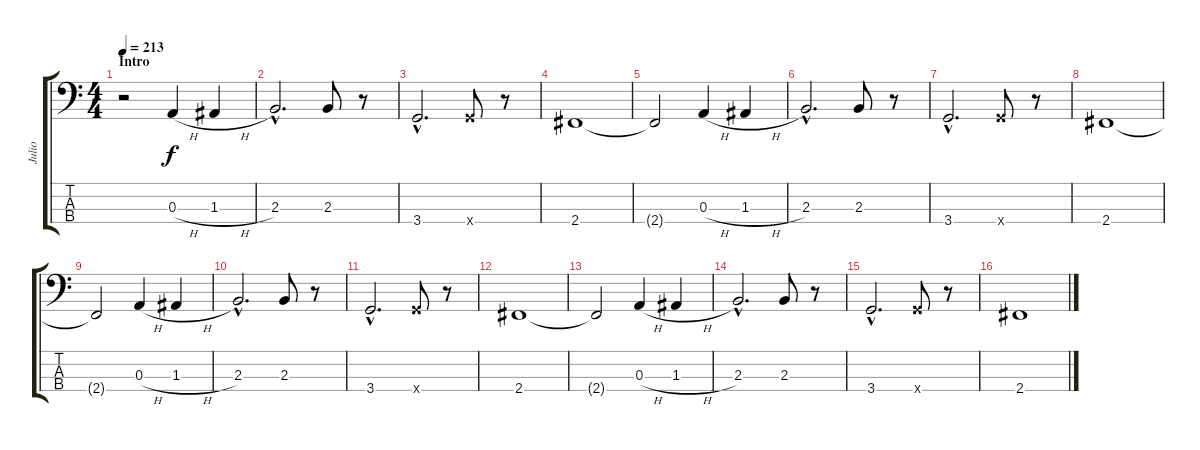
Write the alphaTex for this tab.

\track ("Julio" "Julio") {instrument electricbassfinger}
\staff {score tabs}
\tuning (G2 D2 A1 E1) {hide}
\ts (4 4)
\section ("" "Intro")
\tempo 213
\clef f4
\ks c
r.2{dy f instrument electricbassfinger} 0.3{h}.4 1.3{h}.4 |
2.3{hac}.2{d} 2.3.8 r.8 |
3.4{hac}.2{d} 3.4{x}.8 r.8 |
2.4.1 |
2.4{t}.2 0.3{h}.4 1.3{h}.4 |
2.3{hac}.2{d} 2.3.8 r.8 |
3.4{hac}.2{d} 3.4{x}.8 r.8 |
2.4.1 |
2.4{t}.2 0.3{h}.4 1.3{h}.4 |
2.3{hac}.2{d} 2.3.8 r.8 |
3.4{hac}.2{d} 3.4{x}.8 r.8 |
2.4.1 |
2.4{t}.2 0.3{h}.4 1.3{h}.4 |
2.3{hac}.2{d} 2.3.8 r.8 |
3.4{hac}.2{d} 3.4{x}.8 r.8 |
2.4.1
